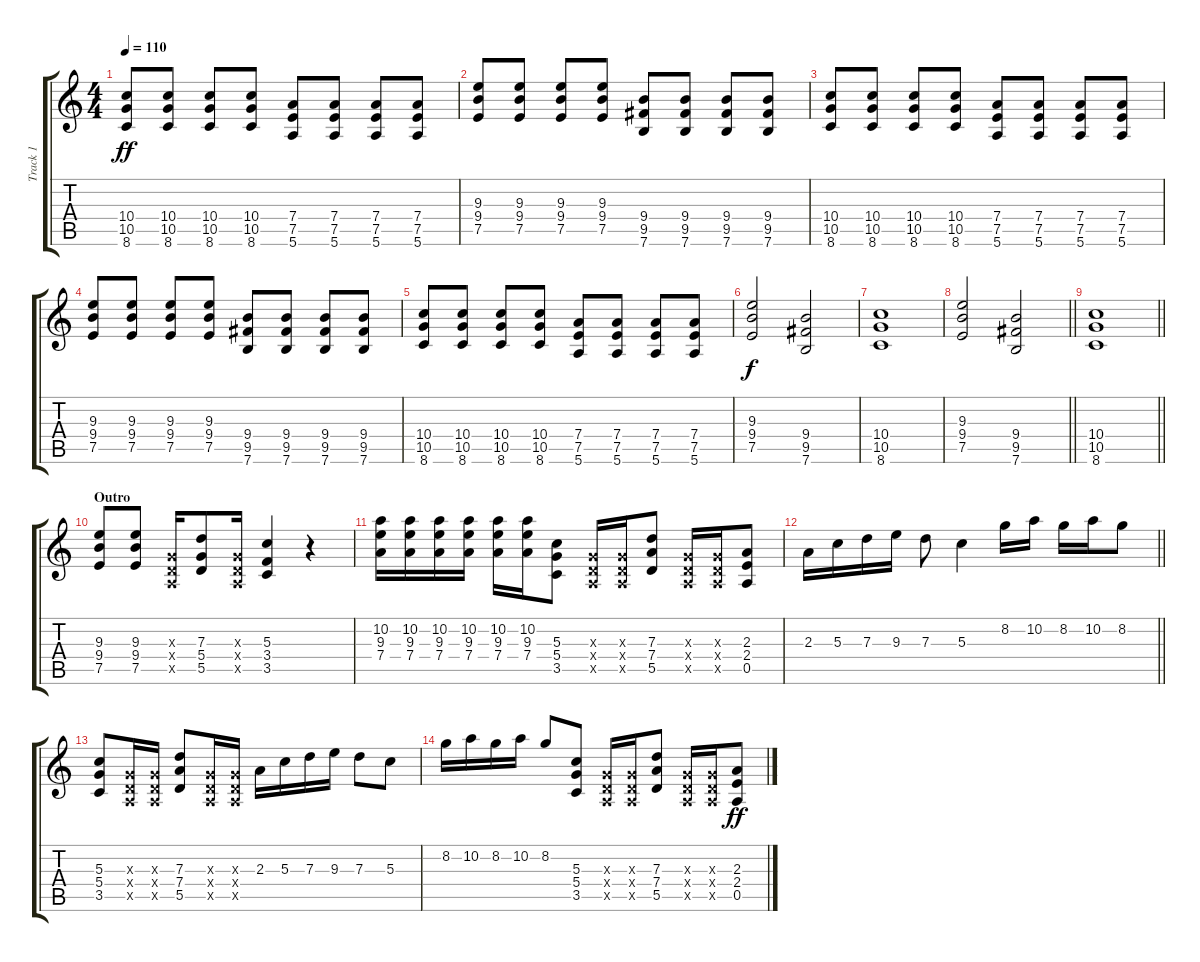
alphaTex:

\track ("Track 1" "Track 1") {instrument acousticguitarsteel}
\staff {score tabs}
\tuning (E4 B3 G3 D3 A2 E2) {hide}
\ts (4 4)
\tempo 110
\clef g2
\ks c
(10.4 10.5 8.6).8{dy ff} (10.4 10.5 8.6).8 (10.4 10.5 8.6).8 (10.4 10.5 8.6).8 (7.4 7.5 5.6).8 (7.4 7.5 5.6).8 (7.4 7.5 5.6).8 (7.4 7.5 5.6).8 |
(9.3 9.4 7.5).8 (9.3 9.4 7.5).8 (9.3 9.4 7.5).8 (9.3 9.4 7.5).8 (9.4 9.5 7.6).8 (9.4 9.5 7.6).8 (9.4 9.5 7.6).8 (9.4 9.5 7.6).8 |
(10.4 10.5 8.6).8 (10.4 10.5 8.6).8 (10.4 10.5 8.6).8 (10.4 10.5 8.6).8 (7.4 7.5 5.6).8 (7.4 7.5 5.6).8 (7.4 7.5 5.6).8 (7.4 7.5 5.6).8 |
(9.3 9.4 7.5).8 (9.3 9.4 7.5).8 (9.3 9.4 7.5).8 (9.3 9.4 7.5).8 (9.4 9.5 7.6).8 (9.4 9.5 7.6).8 (9.4 9.5 7.6).8 (9.4 9.5 7.6).8 |
(10.4 10.5 8.6).8 (10.4 10.5 8.6).8 (10.4 10.5 8.6).8 (10.4 10.5 8.6).8 (7.4 7.5 5.6).8 (7.4 7.5 5.6).8 (7.4 7.5 5.6).8 (7.4 7.5 5.6).8 |
(9.3 9.4 7.5).2{dy f} (9.4 9.5 7.6).2 |
(10.4 10.5 8.6).1 |
\barLineRight lightlight
(9.3 9.4 7.5).2 (9.4 9.5 7.6).2 |
\barLineRight lightlight
(10.4 10.5 8.6).1 |
\section ("" "Outro")
(9.3 9.4 7.5).8 (9.3 9.4 7.5).8 (0.3{x} 0.4{x} 0.5{x}).16 (7.3 5.4 5.5).8 (0.3{x} 0.4{x} 0.5{x}).16 (5.3 3.4 3.5).4 r.4 |
(10.2 9.3 7.4).16 (10.2 9.3 7.4).16 (10.2 9.3 7.4).16 (10.2 9.3 7.4).16 (10.2 9.3 7.4).16 (10.2 9.3 7.4).16 (5.3 5.4 3.5).8 (0.3{x} 0.4{x} 0.5{x}).16 (0.3{x} 0.4{x} 0.5{x}).16 (7.3 7.4 5.5).8 (0.3{x} 0.4{x} 0.5{x}).16 (0.3{x} 0.4{x} 0.5{x}).16 (2.3 2.4 0.5).8 |
\barLineRight lightlight
2.3.16 5.3.16 7.3.16 9.3.16 7.3.8 5.3.4 8.2.16 10.2.16 8.2.16 10.2.16 8.2.8 |
(5.3 5.4 3.5).8 (0.3{x} 0.4{x} 0.5{x}).16 (0.3{x} 0.4{x} 0.5{x}).16 (7.3 7.4 5.5).8 (0.3{x} 0.4{x} 0.5{x}).16 (0.3{x} 0.4{x} 0.5{x}).16 2.3.16 5.3.16 7.3.16 9.3.16 7.3.8 5.3.8 |
8.2.16 10.2.16 8.2.16 10.2.16 8.2.8 (5.3 5.4 3.5).8 (0.3{x} 0.4{x} 0.5{x}).16 (0.3{x} 0.4{x} 0.5{x}).16 (7.3 7.4 5.5).8 (0.3{x} 0.4{x} 0.5{x}).16 (0.3{x} 0.4{x} 0.5{x}).16 (2.3 2.4 0.5).8{dy ff}
